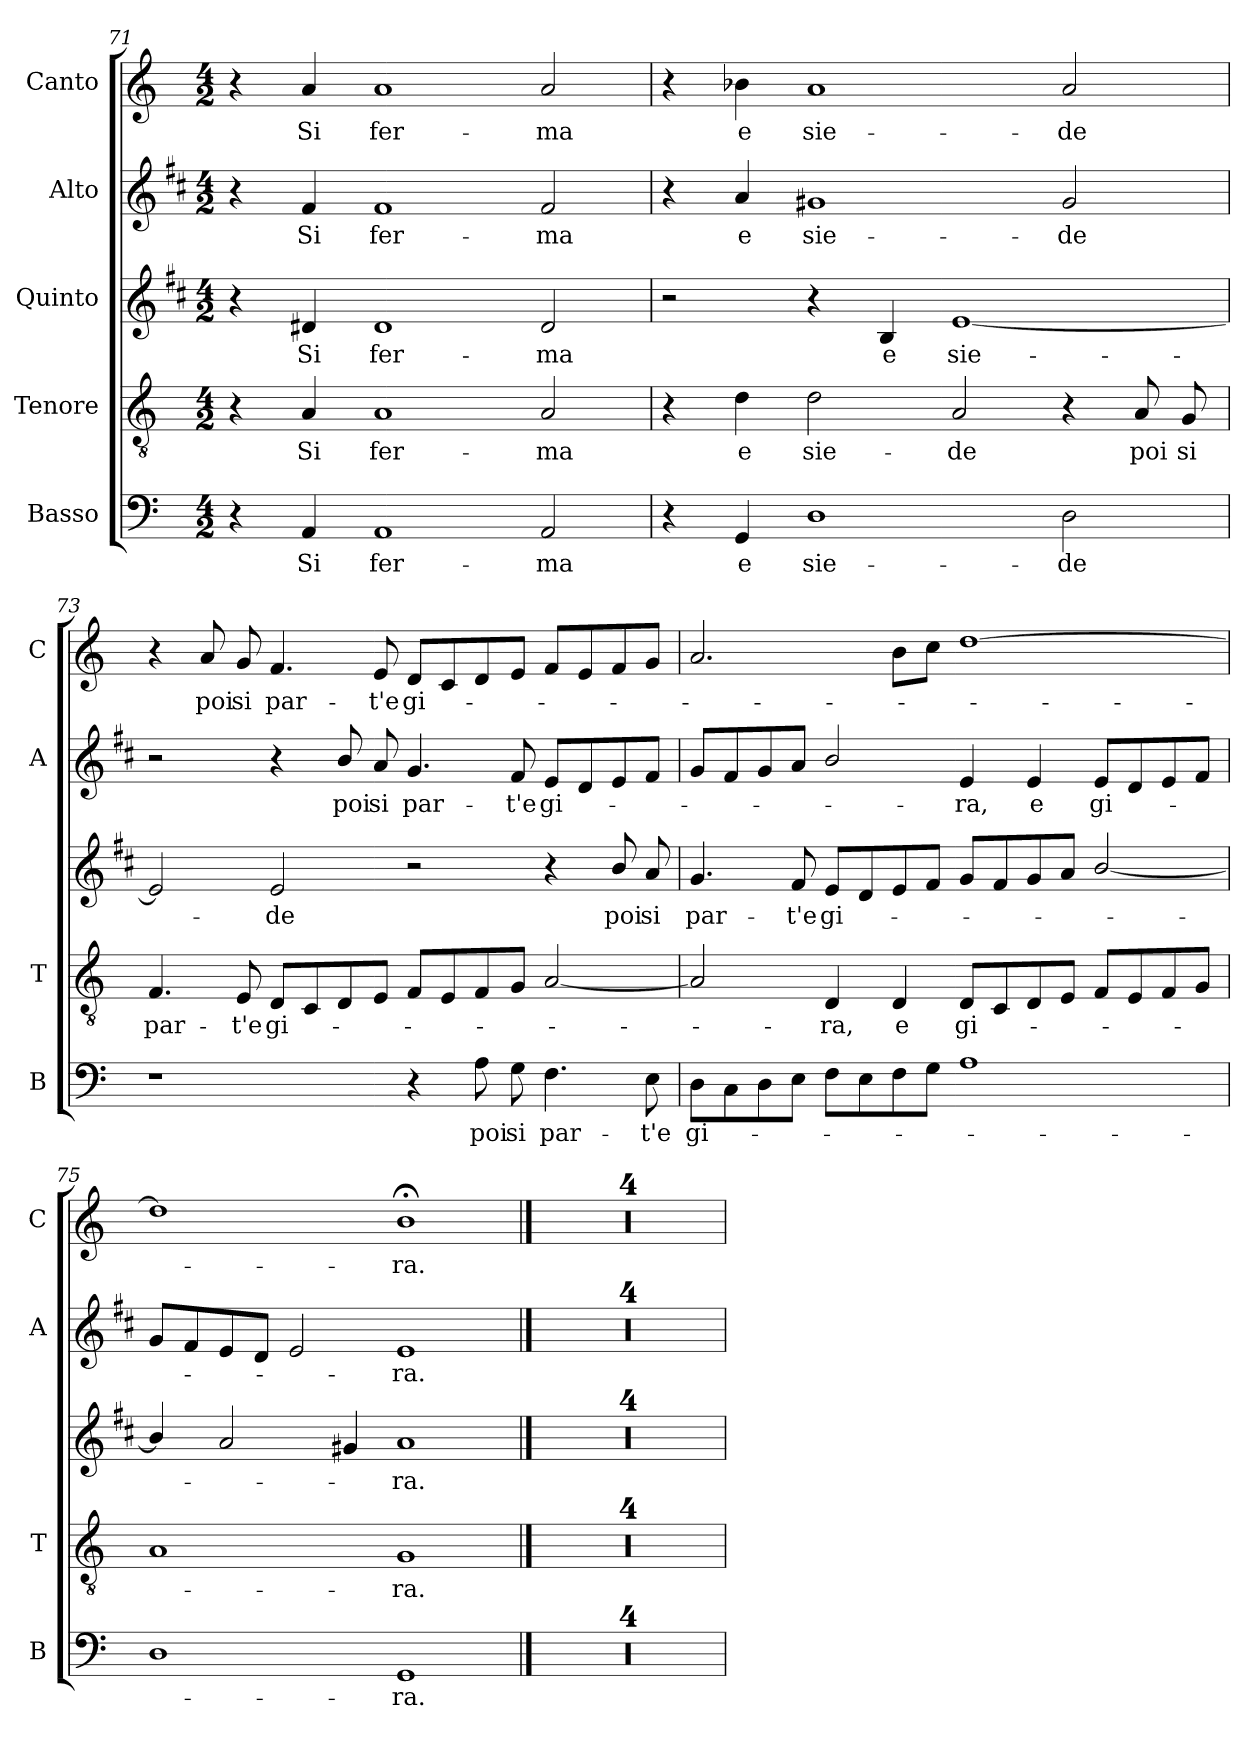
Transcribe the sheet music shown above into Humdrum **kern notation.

**kern	**text	**kern	**text	**kern	**text	**kern	**text	**kern	**text
*part5	*part5	*part4	*part4	*part3	*part3	*part2	*part2	*part1	*part1
*staff5	*staff5	*staff4	*staff4	*staff3	*staff3	*staff2	*staff2	*staff1	*staff1
*I"Basso	*	*I"Tenore	*	*I"Quinto	*	*I"Alto	*	*I"Canto	*
*I'B	*	*I'T	*	*	*	*I'A	*	*I'C	*
!!LO:PB:g=z
*clefF4	*	*clefGv2	*	*clefG2	*	*clefG2	*	*clefG2	*
*	*	*	*	*ITrd1c2	*	*ITrd1c2	*	*	*
*k[]	*	*k[]	*	*k[]	*	*k[]	*	*k[]	*
*C:	*	*C:	*	*C:	*	*C:	*	*C:	*
*M4/2	*	*M4/2	*	*M4/2	*	*M4/2	*	*M4/2	*
=71	=71	=71	=71	=71	=71	=71	=71	=71	=71
4r	.	4r	.	4r	.	4r	.	4r	.
!	!LO:LY:b	!	!LO:LY:b	!	!LO:LY:b	!	!LO:LY:b	!	!LO:LY:b
4AA/	Si	4A/	Si	4c#X/	Si	4e/	Si	4a/	Si
!	!LO:LY:b	!	!LO:LY:b	!	!LO:LY:b	!	!LO:LY:b	!	!LO:LY:b
1AA	fer-	1A	fer-	1c#	fer-	1e	fer-	1a	fer-
!	!LO:LY:b	!	!LO:LY:b	!	!LO:LY:b	!	!LO:LY:b	!	!LO:LY:b
2AA/	-ma	2A/	-ma	2c#/	-ma	2e/	-ma	2a/	-ma
=72	=72	=72	=72	=72	=72	=72	=72	=72	=72
4r	.	4r	.	2r	.	4r	.	4r	.
!	!LO:LY:b	!	!LO:LY:b	!	!	!	!LO:LY:b	!	!LO:LY:b
4GG/	e	4d\	e	.	.	4g/	e	4b-X\	e
!	!LO:LY:b	!	!LO:LY:b	!	!	!	!LO:LY:b	!	!LO:LY:b
1D	sie-	2d\	sie-	4r	.	1f#X	sie-	1a	sie-
!	!	!	!	!	!LO:LY:b	!	!	!	!
.	.	.	.	4A/	e	.	.	.	.
!	!	!	!LO:LY:b	!	!LO:LY:b	!	!	!	!
.	.	2A/	-de	[1d	sie-	.	.	.	.
!	!LO:LY:b	!	!	!	!	!	!LO:LY:b	!	!LO:LY:b
2D\	-de	4r	.	.	.	2f#/	-de	2a/	-de
!	!	!	!LO:LY:b	!	!	!	!	!	!
.	.	8A/	poi	.	.	.	.	.	.
!	!	!	!LO:LY:b	!	!	!	!	!	!
.	.	8G/	si	.	.	.	.	.	.
=73	=73	=73	=73	=73	=73	=73	=73	=73	=73
!	!	!	!LO:LY:b	!	!	!	!	!	!
1r	.	4.F/	par-	2d/]	.	2r	.	4r	.
!	!	!	!	!	!	!	!	!	!LO:LY:b
.	.	.	.	.	.	.	.	8a/	poi
!	!	!	!LO:LY:b	!	!	!	!	!	!LO:LY:b
.	.	8E/	-t'e	.	.	.	.	8g/	si
!	!	!	!LO:LY:b	!	!LO:LY:b	!	!	!	!LO:LY:b
.	.	8D/L	gi-	2d/	-de	4r	.	4.f/	par-
.	.	8C/	.	.	.	.	.	.	.
!	!	!	!	!	!	!	!LO:LY:b	!	!
.	.	8D/	.	.	.	8a/	poi	.	.
!	!	!	!	!	!	!	!LO:LY:b	!	!LO:LY:b
.	.	8E/J	.	.	.	8g/	si	8e/	-t'e
!	!	!	!	!	!	!	!LO:LY:b	!	!LO:LY:b
4r	.	8F/L	.	2r	.	4.f/	par-	8d/L	gi-
.	.	8E/	.	.	.	.	.	8c/	.
!	!LO:LY:b	!	!	!	!	!	!	!	!
8A\	poi	8F/	.	.	.	.	.	8d/	.
!	!LO:LY:b	!	!	!	!	!	!LO:LY:b	!	!
8G\	si	8G/J	.	.	.	8e/	-t'e	8e/J	.
!	!LO:LY:b	!	!	!	!	!	!LO:LY:b	!	!
4.F\	par-	[2A/	.	4r	.	8d/L	gi-	8f/L	.
.	.	.	.	.	.	8c/	.	8e/	.
!	!	!	!	!	!LO:LY:b	!	!	!	!
.	.	.	.	8a/	poi	8d/	.	8f/	.
!	!LO:LY:b	!	!	!	!LO:LY:b	!	!	!	!
8E\	-t'e	.	.	8g/	si	8e/J	.	8g/J	.
!!LO:LB:g=z
=74	=74	=74	=74	=74	=74	=74	=74	=74	=74
!	!LO:LY:b	!	!	!	!LO:LY:b	!	!	!	!
8D\L	gi-	2A/]	.	4.f/	par-	8f/L	.	2.a/	.
8C\	.	.	.	.	.	8e/	.	.	.
8D\	.	.	.	.	.	8f/	.	.	.
!	!	!	!	!	!LO:LY:b	!	!	!	!
8E\J	.	.	.	8e/	-t'e	8g/J	.	.	.
!	!	!	!LO:LY:b	!	!LO:LY:b	!	!	!	!
8F\L	.	4D/	-ra,	8d/L	gi-	2a/	.	.	.
8E\	.	.	.	8c/	.	.	.	.	.
!	!	!	!LO:LY:b	!	!	!	!	!	!
8F\	.	4D/	e	8d/	.	.	.	8b\L	.
8G\J	.	.	.	8e/J	.	.	.	8cc\J	.
!	!	!	!LO:LY:b	!	!	!	!LO:LY:b	!	!
1A	.	8D/L	gi-	8f/L	.	4d/	-ra,	[1dd	.
.	.	8C/	.	8e/	.	.	.	.	.
!	!	!	!	!	!	!	!LO:LY:b	!	!
.	.	8D/	.	8f/	.	4d/	e	.	.
.	.	8E/J	.	8g/J	.	.	.	.	.
!	!	!	!	!	!	!	!LO:LY:b	!	!
.	.	8F/L	.	[2a/	.	8d/L	gi-	.	.
.	.	8E/	.	.	.	8c/	.	.	.
.	.	8F/	.	.	.	8d/	.	.	.
.	.	8G/J	.	.	.	8e/J	.	.	.
=75	=75	=75	=75	=75	=75	=75	=75	=75	=75
1D	.	1A	.	4a/]	.	8f/L	.	1dd]	.
.	.	.	.	.	.	8e/	.	.	.
.	.	.	.	2g/	.	8d/	.	.	.
.	.	.	.	.	.	8c/J	.	.	.
.	.	.	.	.	.	2d/	.	.	.
.	.	.	.	4f#X/	.	.	.	.	.
!	!LO:LY:b	!	!LO:LY:b	!	!LO:LY:b	!	!LO:LY:b	!	!LO:LY:b
1GG	-ra.	1G	-ra.	1g	-ra.	1d	-ra.	1b;<	-ra.
==76	==76	==76	==76	==76	==76	==76	==76	==76	==76
0r	.	0r	.	0r	.	0r	.	0r	.
=77	=77	=77	=77	=77	=77	=77	=77	=77	=77
0r	.	0r	.	0r	.	0r	.	0r	.
=78	=78	=78	=78	=78	=78	=78	=78	=78	=78
0r	.	0r	.	0r	.	0r	.	0r	.
=79	=79	=79	=79	=79	=79	=79	=79	=79	=79
0r	.	0r	.	0r	.	0r	.	0r	.
=	=	=	=	=	=	=	=	=	=
*-	*-	*-	*-	*-	*-	*-	*-	*-	*-
